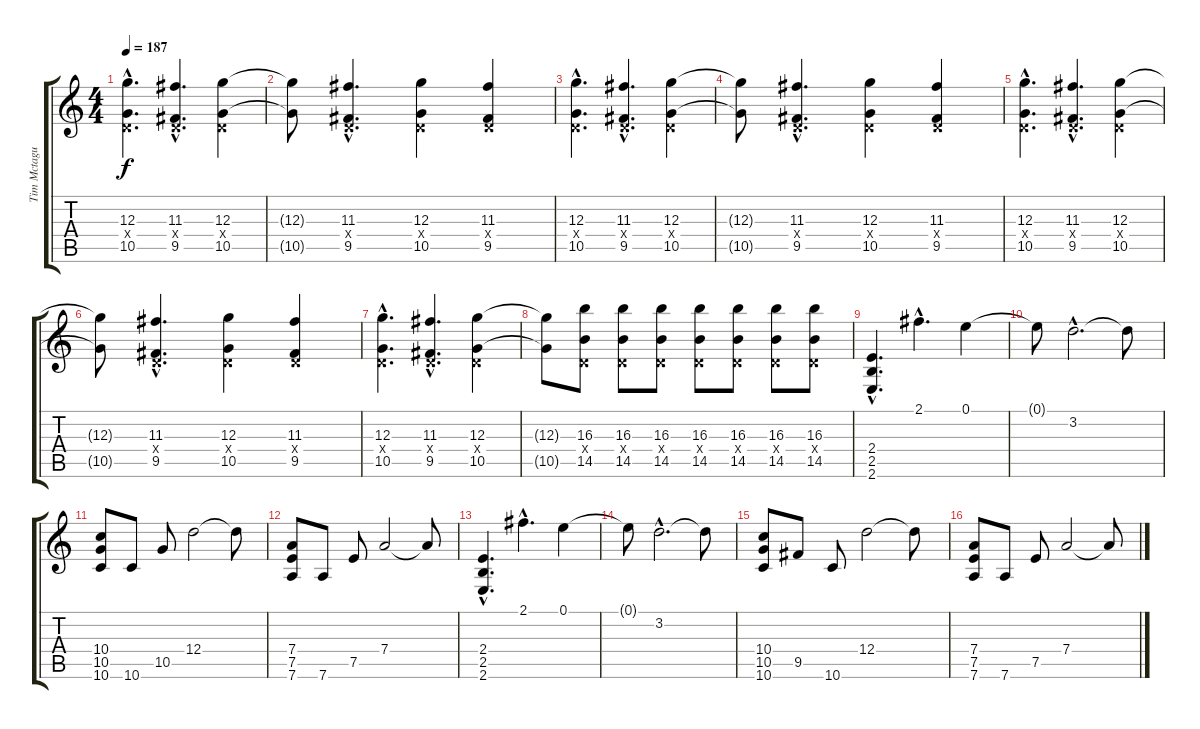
\track ("Tim Mctague" "Tim Mctagu") {instrument distortionguitar}
\staff {score tabs}
\tuning (E4 B3 G3 D3 A2 D2) {hide}
\ts (4 4)
\tempo 187
\clef g2
\ks c
(12.3{hac} 0.4{hac x} 10.5{hac}).4{d dy f} (11.3{hac} 0.4{hac x} 9.5{hac}).4{d} (12.3 0.4{x} 10.5).4 |
(12.3{t} 10.5{t}).8 (11.3{hac} 0.4{hac x} 9.5{hac}).4{d} (12.3 0.4{x} 10.5).4 (11.3 0.4{x} 9.5).4 |
(12.3{hac} 0.4{hac x} 10.5{hac}).4{d} (11.3{hac} 0.4{hac x} 9.5{hac}).4{d} (12.3 0.4{x} 10.5).4 |
(12.3{t} 10.5{t}).8 (11.3{hac} 0.4{hac x} 9.5{hac}).4{d} (12.3 0.4{x} 10.5).4 (11.3 0.4{x} 9.5).4 |
(12.3{hac} 0.4{hac x} 10.5{hac}).4{d} (11.3{hac} 0.4{hac x} 9.5{hac}).4{d} (12.3 0.4{x} 10.5).4 |
(12.3{t} 10.5{t}).8 (11.3{hac} 0.4{hac x} 9.5{hac}).4{d} (12.3 0.4{x} 10.5).4 (11.3 0.4{x} 9.5).4 |
(12.3{hac} 0.4{hac x} 10.5{hac}).4{d} (11.3{hac} 0.4{hac x} 9.5{hac}).4{d} (12.3 0.4{x} 10.5).4 |
(12.3{t} 10.5{t}).8 (16.3 0.4{x} 14.5).8 (16.3 0.4{x} 14.5).8 (16.3 0.4{x} 14.5).8 (16.3 0.4{x} 14.5).8 (16.3 0.4{x} 14.5).8 (16.3 0.4{x} 14.5).8 (16.3 0.4{x} 14.5).8 |
(2.4{hac} 2.5{hac} 2.6{hac}).4{d} 2.1{hac}.4{d} 0.1.4 |
0.1{t}.8 3.2{hac}.2{d} 3.2{t}.8 |
(10.4 10.5 10.6).8 10.6.8 10.5.8 12.4.2 12.4{t}.8 |
(7.4 7.5 7.6).8 7.6.8 7.5.8 7.4.2 7.4{t}.8 |
(2.4{hac} 2.5{hac} 2.6{hac}).4{d} 2.1{hac}.4{d} 0.1.4 |
0.1{t}.8 3.2{hac}.2{d} 3.2{t}.8 |
(10.4 10.5 10.6).8 9.5.8 10.6.8 12.4.2 12.4{t}.8 |
(7.4 7.5 7.6).8 7.6.8 7.5.8 7.4.2 7.4{t}.8
